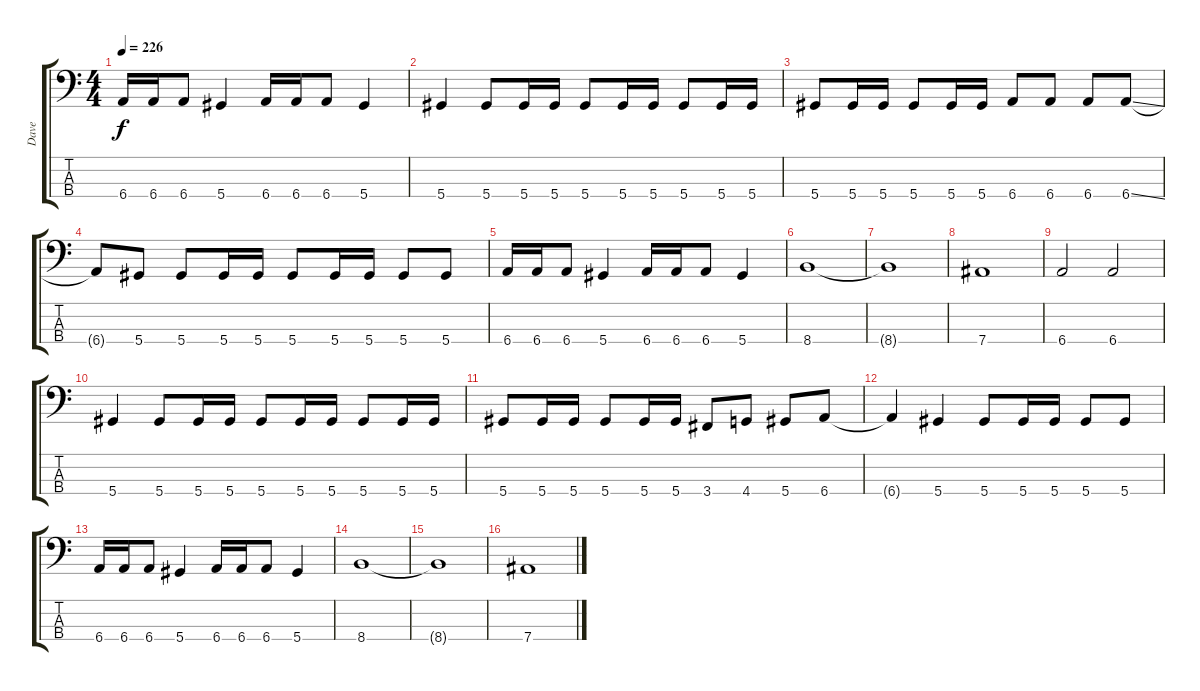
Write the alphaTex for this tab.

\track ("Dave" "Dave") {instrument electricbassfinger}
\staff {score tabs}
\tuning (Gb2 Db2 Ab1 Eb1) {hide}
\ts (4 4)
\tempo 226
\clef f4
\ks c
6.4.16{dy f} 6.4.16 6.4.8 5.4.4 6.4.16 6.4.16 6.4.8 5.4.4 |
5.4.4 5.4.8 5.4.16 5.4.16 5.4.8 5.4.16 5.4.16 5.4.8 5.4.16 5.4.16 |
5.4.8 5.4.16 5.4.16 5.4.8 5.4.16 5.4.16 6.4.8 6.4.8 6.4.8 6.4{ss}.8 |
6.4{t}.8 5.4.8 5.4.8 5.4.16 5.4.16 5.4.8 5.4.16 5.4.16 5.4.8 5.4.8 |
6.4.16 6.4.16 6.4.8 5.4.4 6.4.16 6.4.16 6.4.8 5.4.4 |
8.4.1 |
8.4{t}.1 |
7.4.1 |
6.4.2 6.4.2 |
5.4.4 5.4.8 5.4.16 5.4.16 5.4.8 5.4.16 5.4.16 5.4.8 5.4.16 5.4.16 |
5.4.8 5.4.16 5.4.16 5.4.8 5.4.16 5.4.16 3.4.8 4.4.8 5.4.8 6.4.8 |
6.4{t}.4 5.4.4 5.4.8 5.4.16 5.4.16 5.4.8 5.4.8 |
6.4.16 6.4.16 6.4.8 5.4.4 6.4.16 6.4.16 6.4.8 5.4.4 |
8.4.1 |
8.4{t}.1 |
7.4.1
